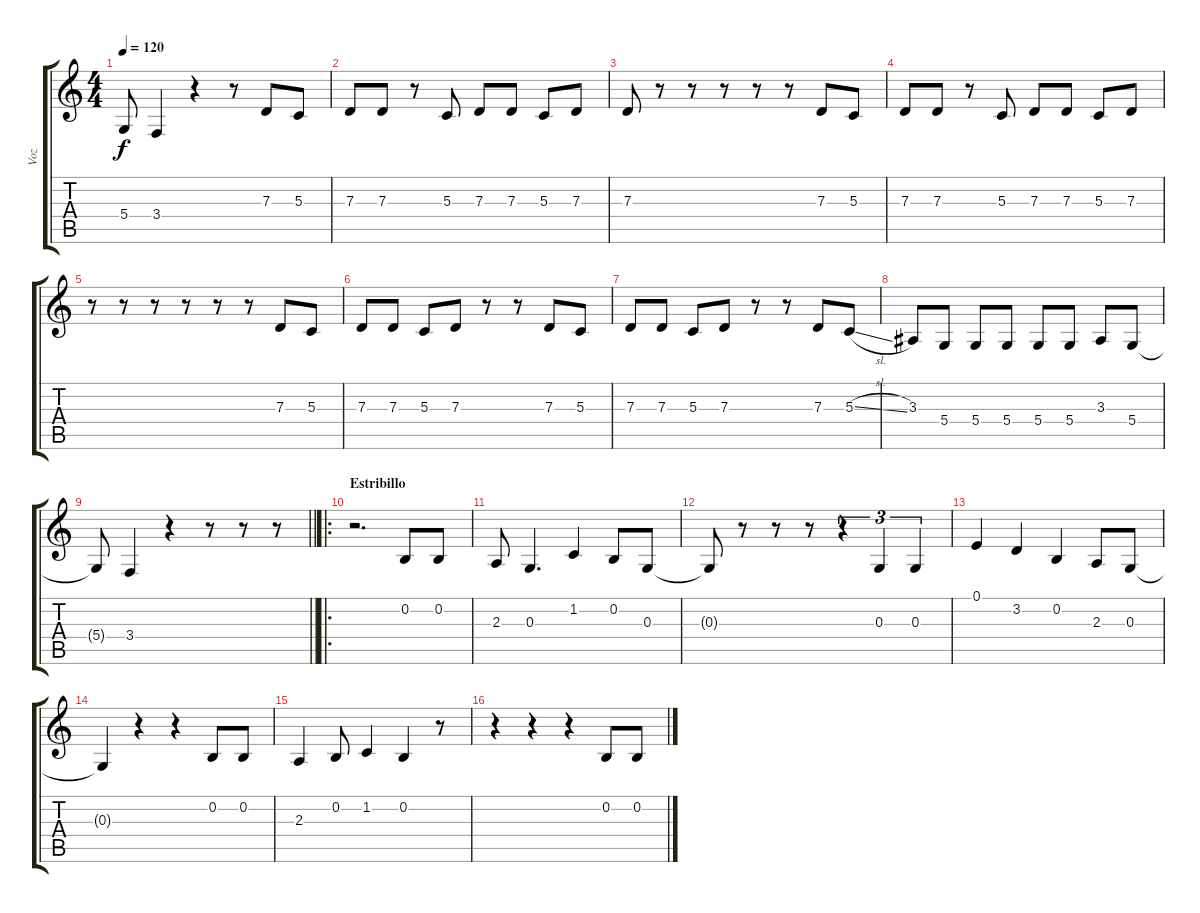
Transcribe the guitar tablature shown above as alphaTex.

\track ("Voz" "Voz") {instrument lead6voice}
\staff {score tabs}
\tuning (E4 B3 G3 D3 A2 E2) {hide}
\ts (4 4)
\tempo 120
\clef g2
\ks c
5.4{t}.8{dy f} 3.4.4 r.4 r.8 7.3.8 5.3.8 |
7.3.8 7.3.8 r.8 5.3.8 7.3.8 7.3.8 5.3.8 7.3.8 |
7.3.8 r.8 r.8 r.8 r.8 r.8 7.3.8 5.3.8 |
7.3.8 7.3.8 r.8 5.3.8 7.3.8 7.3.8 5.3.8 7.3.8 |
r.8 r.8 r.8 r.8 r.8 r.8 7.3.8 5.3.8 |
7.3.8 7.3.8 5.3.8 7.3.8 r.8 r.8 7.3.8 5.3.8 |
7.3.8 7.3.8 5.3.8 7.3.8 r.8 r.8 7.3.8 5.3{sl}.8 |
3.3.8 5.4.8 5.4.8 5.4.8 5.4.8 5.4.8 3.3.8 5.4.8 |
\barLineRight lightlight
5.4{t}.8 3.4.4 r.4 r.8 r.8 r.8 |
\ro
\section ("" "Estribillo")
r.2{d} 0.2.8 0.2.8 |
2.3.8 0.3.4{d} 1.2.4 0.2.8 0.3.8 |
0.3{t}.8 r.8 r.8 r.8 r.4{tu (3 2)} 0.3.4{tu (3 2)} 0.3.4{tu (3 2)} |
0.1.4 3.2.4 0.2.4 2.3.8 0.3.8 |
0.3{t}.4 r.4 r.4 0.2.8 0.2.8 |
2.3.4 0.2.8 1.2.4 0.2.4 r.8 |
r.4 r.4 r.4 0.2.8 0.2.8
